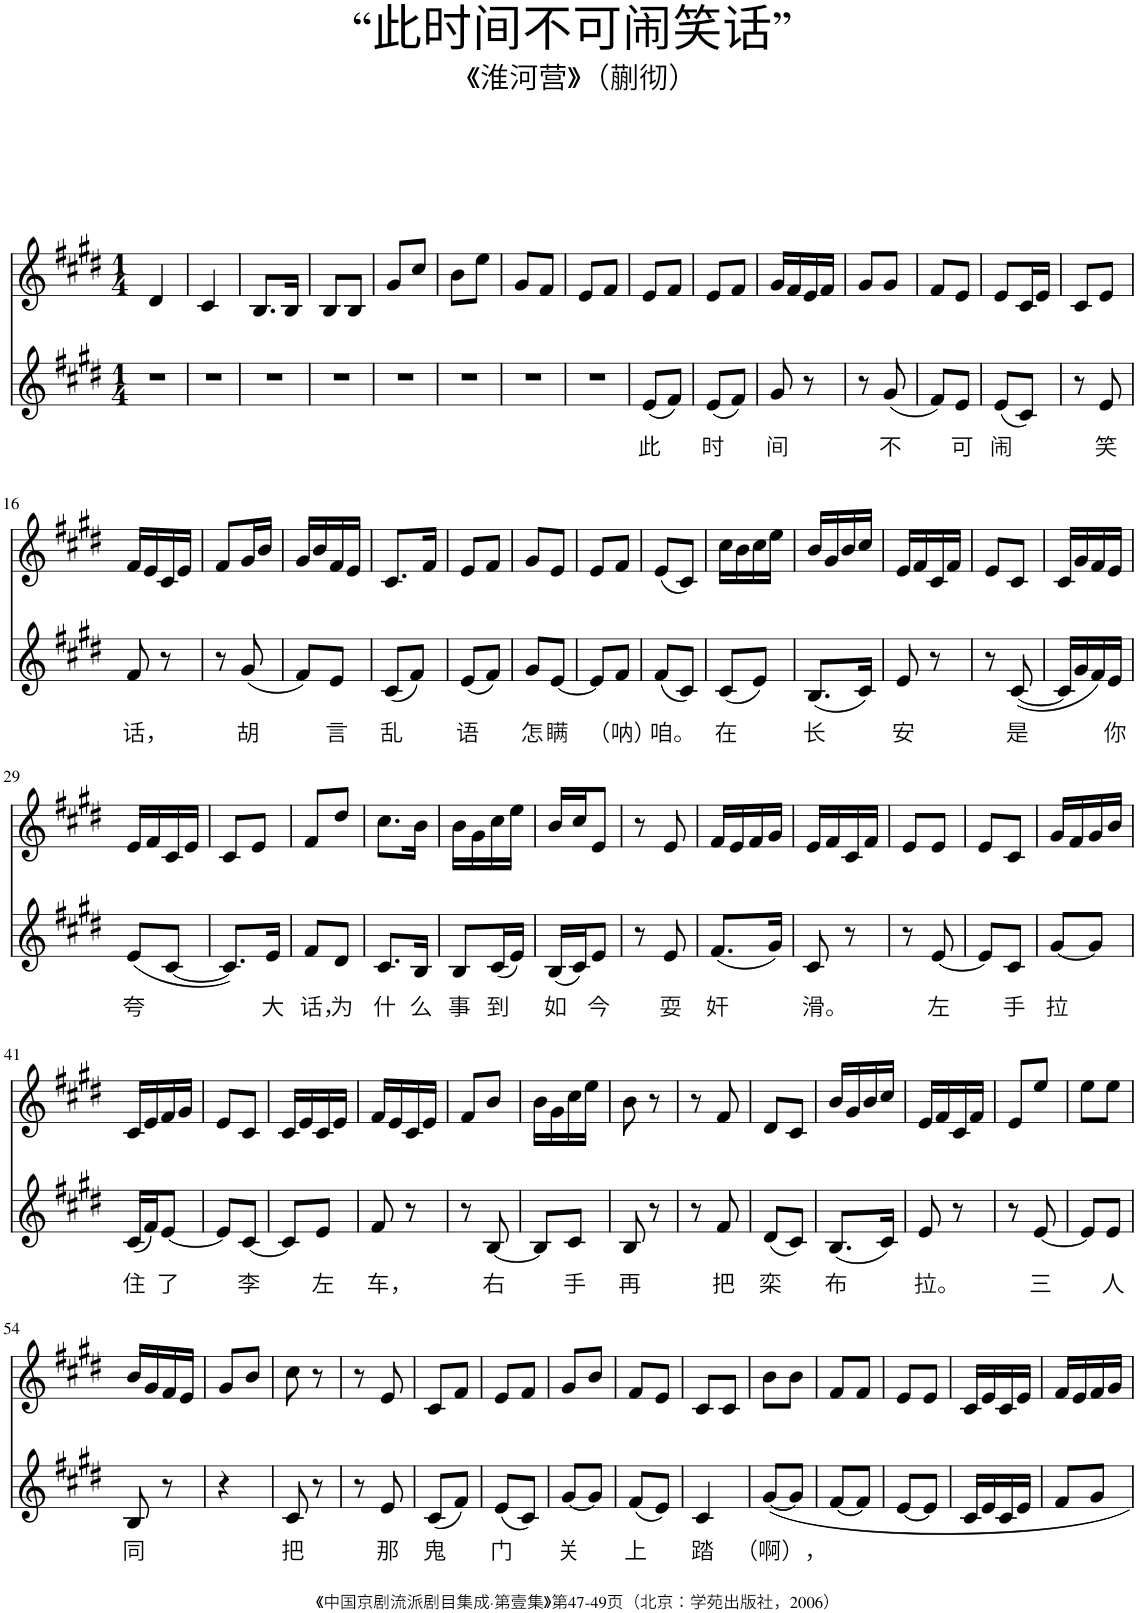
**kern	**text	**kern
*part2	*part2	*part1
*staff2	*staff2	*staff1
*I"Piano	*	*I"Piano
*I'Pno	*	*I'Pno
*clefG2	*	*clefG2
*k[f#c#g#d#]	*	*k[f#c#g#d#]
*M1/4	*	*M1/4
=1	=1	=1
4r	.	4d#/
=2	=2	=2
4r	.	4c#/
=3	=3	=3
4r	.	8.B/L
.	.	16B/Jk
=4	=4	=4
4r	.	8B/L
.	.	8B/J
=5	=5	=5
4r	.	8g#/L
.	.	8cc#/J
=6	=6	=6
4r	.	8b\L
.	.	8ee\J
=7	=7	=7
4r	.	8g#/L
.	.	8f#/J
=8	=8	=8
4r	.	8e/L
.	.	8f#/J
=9	=9	=9
!	!LO:LY:b	!
(8e/L	此	8e/L
8f#/J)	.	8f#/J
=10	=10	=10
!	!LO:LY:b	!
(8e/L	时	8e/L
8f#/J)	.	8f#/J
=11	=11	=11
!	!LO:LY:b	!
8g#/	间	16g#/LL
.	.	16f#/
8r	.	16e/
.	.	16f#/JJ
=12	=12	=12
8r	.	8g#/L
!	!LO:LY:b	!
(8g#/	不	8g#/J
=13	=13	=13
8f#/L)	.	8f#/L
!	!LO:LY:b	!
8e/J	可	8e/J
=14	=14	=14
!	!LO:LY:b	!
(8e/L	闹	8e/L
8c#/J)	.	16c#/L
.	.	16e/JJ
=15	=15	=15
8r	.	8c#/L
!	!LO:LY:b	!
8e/	笑	8e/J
!!LO:LB:g=z
=16	=16	=16
!	!LO:LY:b	!
8f#/	话，	16f#/LL
.	.	16e/
8r	.	16c#/
.	.	16e/JJ
=17	=17	=17
8r	.	8f#/L
!	!LO:LY:b	!
(8g#/	胡	16g#/L
.	.	16b/JJ
=18	=18	=18
8f#/L)	.	16g#/LL
.	.	16b/
!	!LO:LY:b	!
8e/J	言	16f#/
.	.	16e/JJ
=19	=19	=19
!	!LO:LY:b	!
(8c#/L	乱	8.c#/L
8f#/J)	.	.
.	.	16f#/Jk
=20	=20	=20
!	!LO:LY:b	!
(8e/L	语	8e/L
8f#/J)	.	8f#/J
=21	=21	=21
!	!LO:LY:b	!
8g#/L	怎	8g#/L
!	!LO:LY:b	!
[8e/J	瞒	8e/J
=22	=22	=22
8e/L]	.	8e/L
!	!LO:LY:b	!
8f#/J	（呐）	8f#/J
=23	=23	=23
!	!LO:LY:b	!
(8f#/L	咱。	(8e/L
8c#/J)	.	8c#/J)
=24	=24	=24
!	!LO:LY:b	!
(8c#/L	在	16cc#\LL
.	.	16b\
8e/J)	.	16cc#\
.	.	16ee\JJ
=25	=25	=25
!	!LO:LY:b	!
(8.B/L	长	16b/LL
.	.	16g#/
.	.	16b/
16c#/Jk)	.	16cc#/JJ
=26	=26	=26
!	!LO:LY:b	!
8e/	安	16e/LL
.	.	16f#/
8r	.	16c#/
.	.	16f#/JJ
=27	=27	=27
8r	.	8e/L
!	!LO:LY:b	!
([8c#/	是	8c#/J
=28	=28	=28
16c#/LL]	.	16c#/LL
16g#/	.	16g#/
16f#/)	.	16f#/
!	!LO:LY:b	!
16e/JJ	你	16e/JJ
!!LO:LB:g=z
=29	=29	=29
!	!LO:LY:b	!
(8e/L	夸	16e/LL
.	.	16f#/
[8c#/J	.	16c#/
.	.	16e/JJ
=30	=30	=30
8.c#/L])	.	8c#/L
.	.	8e/J
!	!LO:LY:b	!
16e/Jk	大	.
=31	=31	=31
!	!LO:LY:b	!
8f#/L	话，	8f#/L
!	!LO:LY:b	!
8d#/J	为	8dd#/J
=32	=32	=32
!	!LO:LY:b	!
8.c#/L	什	8.cc#\L
!	!LO:LY:b	!
16B/Jk	么	16b\Jk
=33	=33	=33
!	!LO:LY:b	!
8B/L	事	16b\LL
.	.	16g#\
!	!LO:LY:b	!
(16c#/L	到	16cc#\
16e/JJ)	.	16ee\JJ
=34	=34	=34
!	!LO:LY:b	!
(16B/LL	如	16b/LL
16c#/J)	.	16cc#/J
!	!LO:LY:b	!
8e/J	今	8e/J
=35	=35	=35
8r	.	8r
!	!LO:LY:b	!
8e/	耍	8e/
=36	=36	=36
!	!LO:LY:b	!
(8.f#/L	奸	16f#/LL
.	.	16e/
.	.	16f#/
16g#/Jk)	.	16g#/JJ
=37	=37	=37
!	!LO:LY:b	!
8c#/	滑。	16e/LL
.	.	16f#/
8r	.	16c#/
.	.	16f#/JJ
=38	=38	=38
8r	.	8e/L
!	!LO:LY:b	!
[8e/	左	8e/J
=39	=39	=39
8e/L]	.	8e/L
!	!LO:LY:b	!
8c#/J	手	8c#/J
=40	=40	=40
!	!LO:LY:b	!
[8g#/L	拉	16g#/LL
.	.	16f#/
8g#/J]	.	16g#/
.	.	16b/JJ
!!LO:LB:g=z
=41	=41	=41
!	!LO:LY:b	!
(16c#/LL	住	16c#/LL
16f#/J)	.	16e/
!	!LO:LY:b	!
[8e/J	了	16f#/
.	.	16g#/JJ
=42	=42	=42
8e/L]	.	8e/L
!	!LO:LY:b	!
[8c#/J	李	8c#/J
=43	=43	=43
8c#/L]	.	16c#/LL
.	.	16e/
!	!LO:LY:b	!
8e/J	左	16c#/
.	.	16e/JJ
=44	=44	=44
!	!LO:LY:b	!
8f#/	车，	16f#/LL
.	.	16e/
8r	.	16c#/
.	.	16e/JJ
=45	=45	=45
8r	.	8f#/L
!	!LO:LY:b	!
[8B/	右	8b/J
=46	=46	=46
8B/L]	.	16b\LL
.	.	16g#\
!	!LO:LY:b	!
8c#/J	手	16cc#\
.	.	16ee\JJ
=47	=47	=47
!	!LO:LY:b	!
8B/	再	8b\
8r	.	8r
=48	=48	=48
8r	.	8r
!	!LO:LY:b	!
8f#/	把	8f#/
=49	=49	=49
!	!LO:LY:b	!
(8d#/L	栾	8d#/L
8c#/J)	.	8c#/J
=50	=50	=50
!	!LO:LY:b	!
(8.B/L	布	16b/LL
.	.	16g#/
.	.	16b/
16c#/Jk)	.	16cc#/JJ
=51	=51	=51
!	!LO:LY:b	!
8e/	拉。	16e/LL
.	.	16f#/
8r	.	16c#/
.	.	16f#/JJ
=52	=52	=52
8r	.	8e/L
!	!LO:LY:b	!
[8e/	三	8ee/J
=53	=53	=53
8e/L]	.	8ee\L
!	!LO:LY:b	!
8e/J	人	8ee\J
!!LO:LB:g=z
=54	=54	=54
!	!LO:LY:b	!
8B/	同	16b/LL
.	.	16g#/
8r	.	16f#/
.	.	16e/JJ
=55	=55	=55
4r	.	8g#/L
.	.	8b/J
=56	=56	=56
!	!LO:LY:b	!
8c#/	把	8cc#\
8r	.	8r
=57	=57	=57
8r	.	8r
!	!LO:LY:b	!
8e/	那	8e/
=58	=58	=58
!	!LO:LY:b	!
(8c#/L	鬼	8c#/L
8f#/J)	.	8f#/J
=59	=59	=59
!	!LO:LY:b	!
(8e/L	门	8e/L
8c#/J)	.	8f#/J
=60	=60	=60
!	!LO:LY:b	!
[8g#/L	关	8g#/L
8g#/J]	.	8b/J
=61	=61	=61
!	!LO:LY:b	!
(8f#/L	上	8f#/L
8e/J)	.	8e/J
=62	=62	=62
!	!LO:LY:b	!
4c#/	踏	8c#/L
.	.	8c#/J
=63	=63	=63
!	!LO:LY:b	!
[8g#/L	（啊），	8b\L
8g#/J]	.	8b\J
=64	=64	=64
[8f#/L	.	8f#/L
8f#/J]	.	8f#/J
=65	=65	=65
[8e/L	.	8e/L
8e/J]	.	8e/J
=66	=66	=66
16c#/LL	.	16c#/LL
16e/	.	16e/
16c#/	.	16c#/
16e/JJ	.	16e/JJ
=67	=67	=67
8f#/L	.	16f#/LL
.	.	16e/
8g#/J	.	16f#/
.	.	16g#/JJ
=	=	=
*-	*-	*-
